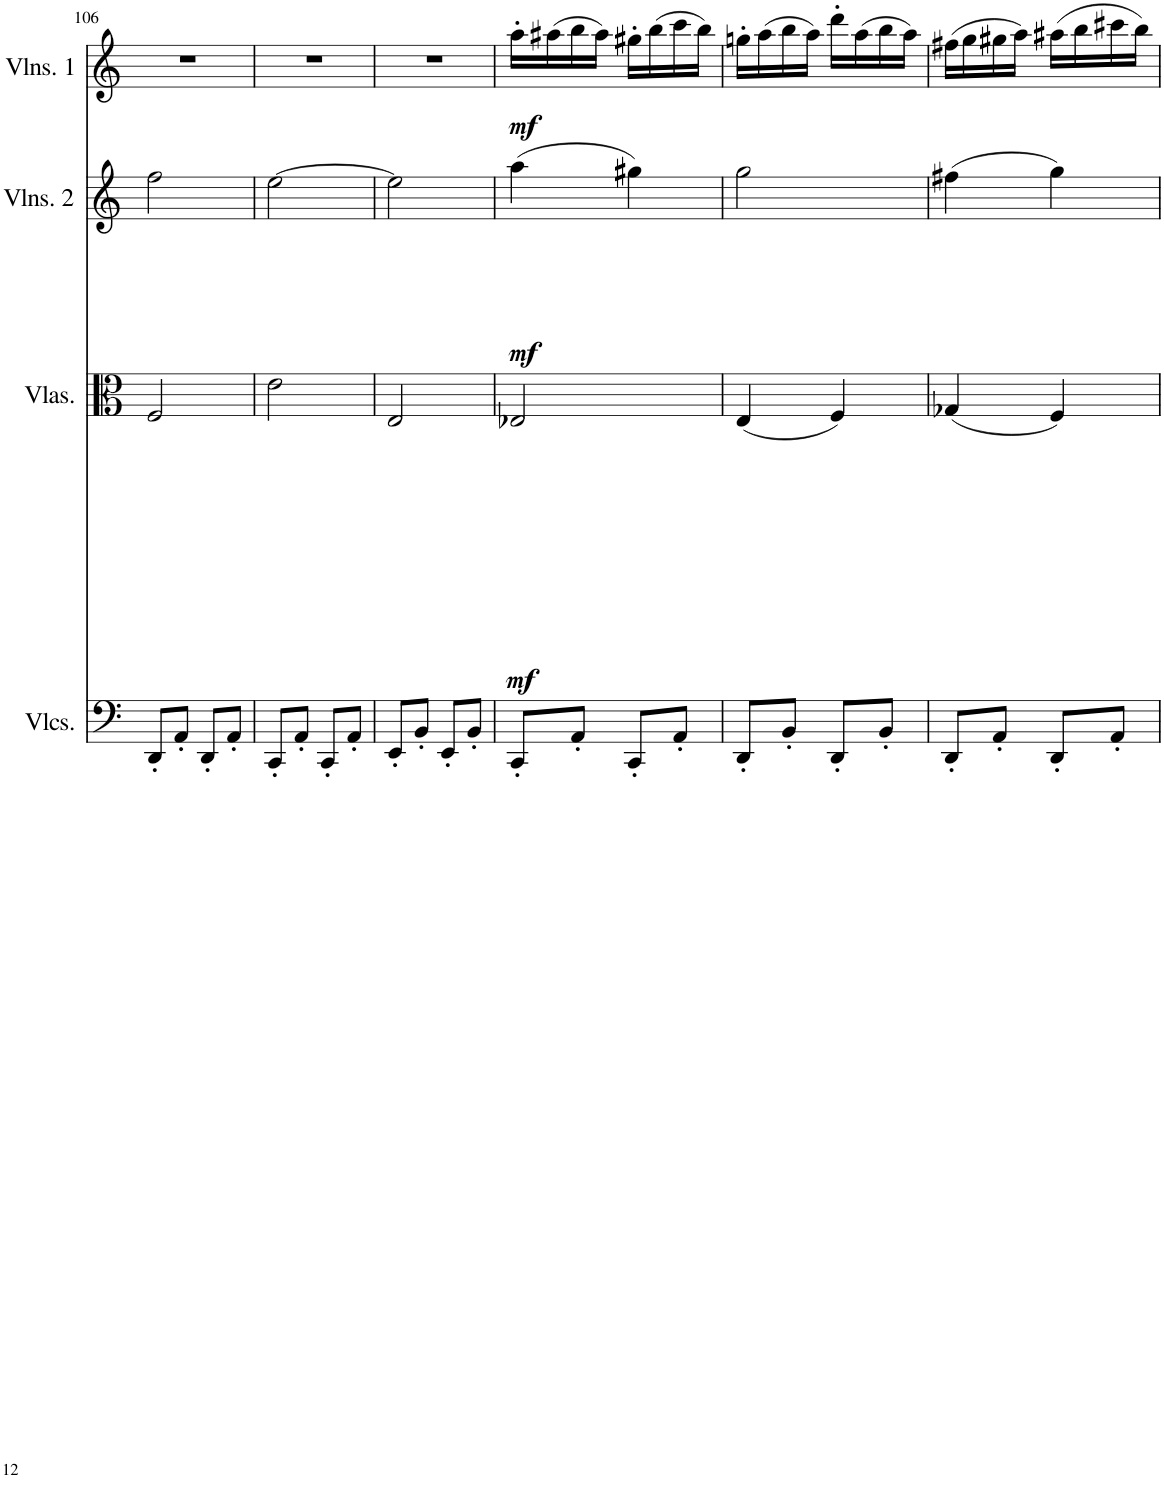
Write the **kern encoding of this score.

**kern	**dynam	**kern	**dynam	**kern	**dynam	**kern	**dynam
*part4	*part4	*part3	*part3	*part2	*part2	*part1	*part1
*staff4	*staff4	*staff3	*staff3	*staff2	*staff2	*staff1	*staff1
*I"Violoncellos	*	*I"Violas	*	*I"Violins 2	*	*I"Violins 1	*
*I'Vlcs.	*	*I'Vlas.	*	*I'Vlns. 2	*	*I'Vlns. 1	*
!!LO:PB:g=z
*clefF4	*	*clefC3	*	*clefG2	*	*clefG2	*
*k[]	*	*k[]	*	*k[]	*	*k[]	*
*M2/4	*	*M2/4	*	*M2/4	*	*M2/4	*
=106	=106	=106	=106	=106	=106	=106	=106
8DD'/L	.	2F/	.	2ff\	.	2r	.
8AA'/J	.	.	.	.	.	.	.
8DD'/L	.	.	.	.	.	.	.
8AA'/J	.	.	.	.	.	.	.
=107	=107	=107	=107	=107	=107	=107	=107
8CC'/L	.	2e\	.	[2ee\	.	2r	.
8AA'/J	.	.	.	.	.	.	.
8CC'/L	.	.	.	.	.	.	.
8AA'/J	.	.	.	.	.	.	.
=108	=108	=108	=108	=108	=108	=108	=108
!	!LO:HP:b	!	!	!	!	!	!
8EE'/L	<	2E/	.	2ee\]	.	2r	.
8BB'/J	.	.	.	.	.	.	.
8EE'/L	.	.	.	.	.	.	.
8BB'/J	.	.	.	.	.	.	.
.	[	.	.	.	.	.	.
=109	=109	=109	=109	=109	=109	=109	=109
!	!LO:DY:b	!	!LO:DY:b	!	!LO:DY:b	!	!LO:DY:b
8CC'/L	mf	2E-X/	mf	(4aa\	mf	16aa'\LL	mf
.	.	.	.	.	.	(16aa#X\	.
8AA'/J	.	.	.	.	.	16bb\	.
.	.	.	.	.	.	16aa#\JJ)	.
8CC'/L	.	.	.	4gg#X\)	.	16gg#X'\LL	.
.	.	.	.	.	.	(16bb\	.
8AA'/J	.	.	.	.	.	16ccc\	.
.	.	.	.	.	.	16bb\JJ)	.
=110	=110	=110	=110	=110	=110	=110	=110
8DD'/L	.	(4E/	.	2gg\	.	16ggn'\LL	.
.	.	.	.	.	.	(16aa\	.
8BB'/J	.	.	.	.	.	16bb\	.
.	.	.	.	.	.	16aa\JJ)	.
8DD'/L	.	4F/)	.	.	.	16ddd'\LL	.
.	.	.	.	.	.	(16aa\	.
8BB'/J	.	.	.	.	.	16bb\	.
.	.	.	.	.	.	16aa\JJ)	.
=111	=111	=111	=111	=111	=111	=111	=111
8DD'/L	.	(4G-X/	.	(4ff#X\	.	(16ff#X\LL	.
.	.	.	.	.	.	16gg\	.
8AA'/J	.	.	.	.	.	16gg#X\	.
.	.	.	.	.	.	16aa\JJ)	.
8DD'/L	.	4F/)	.	4gg\)	.	(16aa#X\LL	.
.	.	.	.	.	.	16bb\	.
8AA'/J	.	.	.	.	.	16ccc#X\	.
.	.	.	.	.	.	16bb\JJ)	.
=	=	=	=	=	=	=	=
*-	*-	*-	*-	*-	*-	*-	*-
